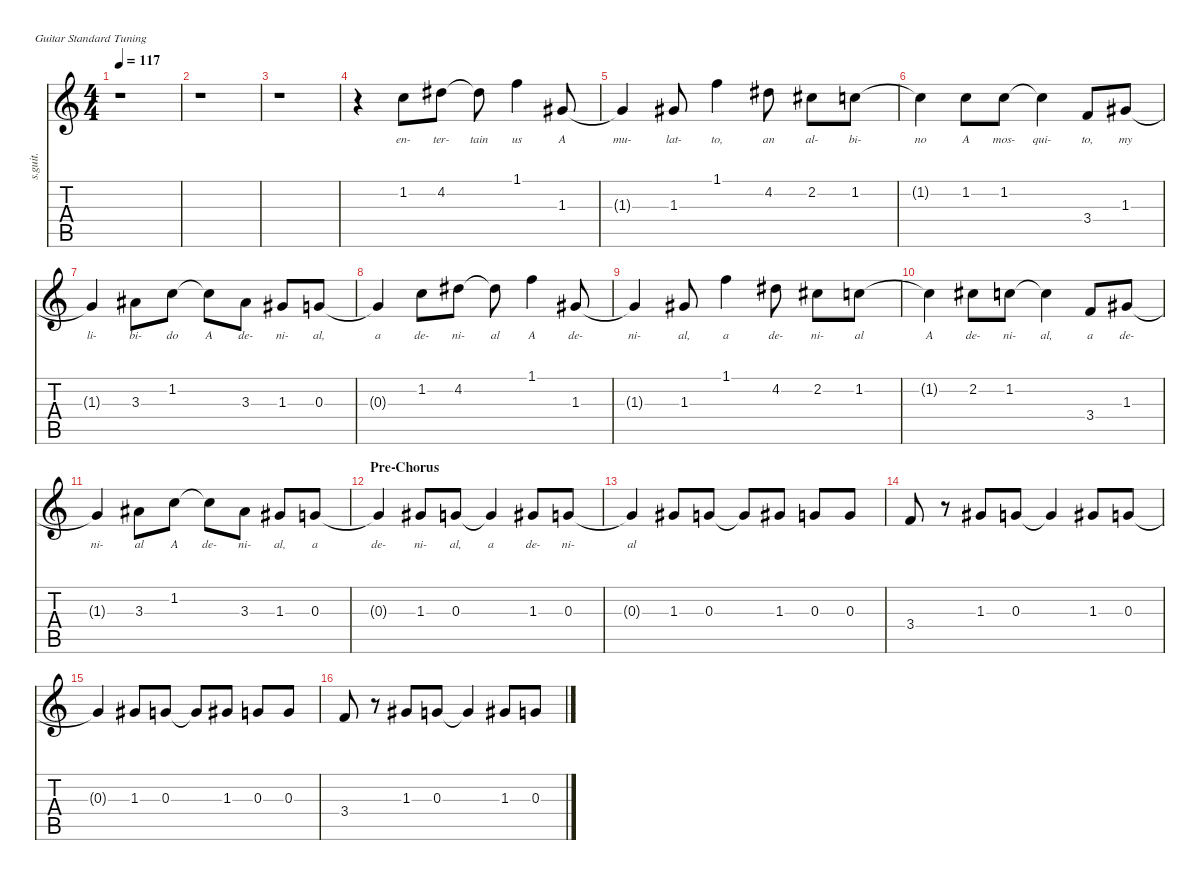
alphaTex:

\defaultSystemsLayout 4
\hideDynamics
\bracketExtendMode nobrackets
\track ("Kurt Cobain - Vocals" "s.guit.") {instrument tenorsax}
\staff {score tabs}
\tuning (E4 B3 G3 D3 A2 E2)
\displaytranspose 12
\ts (4 4)
\tempo 117
\clef g2
\ks c
r.1{dy f} |
r.1 |
r.1 |
r.4 1.2.8{lyrics (0 "en-") lyrics (1 "") lyrics (2 "") lyrics (3 "") lyrics (4 "") dy mf} 4.2{acc #}.8{lyrics (0 "ter-") lyrics (1 "") lyrics (2 "") lyrics (3 "") lyrics (4 "")} 4.2{t acc #}.8{lyrics (0 "tain") lyrics (1 "") lyrics (2 "") lyrics (3 "") lyrics (4 "")} 1.1.4{lyrics (0 "us") lyrics (1 "") lyrics (2 "") lyrics (3 "") lyrics (4 "")} 1.3{acc #}.8{lyrics (0 "A") lyrics (1 "") lyrics (2 "") lyrics (3 "") lyrics (4 "")} |
1.3{t acc #}.4{lyrics (0 "mu-") lyrics (1 "") lyrics (2 "") lyrics (3 "") lyrics (4 "")} 1.3{acc #}.8{lyrics (0 "lat-") lyrics (1 "") lyrics (2 "") lyrics (3 "") lyrics (4 "")} 1.1.4{lyrics (0 "to,") lyrics (1 "") lyrics (2 "") lyrics (3 "") lyrics (4 "")} 4.2{acc #}.8{lyrics (0 "an") lyrics (1 "") lyrics (2 "") lyrics (3 "") lyrics (4 "")} 2.2{acc #}.8{lyrics (0 "al-") lyrics (1 "") lyrics (2 "") lyrics (3 "") lyrics (4 "")} 1.2.8{lyrics (0 "bi-") lyrics (1 "") lyrics (2 "") lyrics (3 "") lyrics (4 "")} |
1.2{t}.4{lyrics (0 "no") lyrics (1 "") lyrics (2 "") lyrics (3 "") lyrics (4 "")} 1.2.8{lyrics (0 "A") lyrics (1 "") lyrics (2 "") lyrics (3 "") lyrics (4 "")} 1.2.8{lyrics (0 "mos-") lyrics (1 "") lyrics (2 "") lyrics (3 "") lyrics (4 "")} 1.2{t}.4{lyrics (0 "qui-") lyrics (1 "") lyrics (2 "") lyrics (3 "") lyrics (4 "")} 3.4.8{lyrics (0 "to,") lyrics (1 "") lyrics (2 "") lyrics (3 "") lyrics (4 "")} 1.3{acc #}.8{lyrics (0 "my") lyrics (1 "") lyrics (2 "") lyrics (3 "") lyrics (4 "")} |
1.3{t acc #}.4{lyrics (0 "li-") lyrics (1 "") lyrics (2 "") lyrics (3 "") lyrics (4 "")} 3.3{acc #}.8{lyrics (0 "bi-") lyrics (1 "") lyrics (2 "") lyrics (3 "") lyrics (4 "")} 1.2.8{lyrics (0 "do") lyrics (1 "") lyrics (2 "") lyrics (3 "") lyrics (4 "")} 1.2{t}.8{lyrics (0 "A") lyrics (1 "") lyrics (2 "") lyrics (3 "") lyrics (4 "")} 3.3{acc #}.8{lyrics (0 "de-") lyrics (1 "") lyrics (2 "") lyrics (3 "") lyrics (4 "")} 1.3{acc #}.8{lyrics (0 "ni-") lyrics (1 "") lyrics (2 "") lyrics (3 "") lyrics (4 "")} 0.3.8{lyrics (0 "al,") lyrics (1 "") lyrics (2 "") lyrics (3 "") lyrics (4 "")} |
0.3{t}.4{lyrics (0 "a") lyrics (1 "") lyrics (2 "") lyrics (3 "") lyrics (4 "")} 1.2.8{lyrics (0 "de-") lyrics (1 "") lyrics (2 "") lyrics (3 "") lyrics (4 "")} 4.2{acc #}.8{lyrics (0 "ni-") lyrics (1 "") lyrics (2 "") lyrics (3 "") lyrics (4 "")} 4.2{t acc #}.8{lyrics (0 "al") lyrics (1 "") lyrics (2 "") lyrics (3 "") lyrics (4 "")} 1.1.4{lyrics (0 "A") lyrics (1 "") lyrics (2 "") lyrics (3 "") lyrics (4 "")} 1.3{acc #}.8{lyrics (0 "de-") lyrics (1 "") lyrics (2 "") lyrics (3 "") lyrics (4 "")} |
1.3{t acc #}.4{lyrics (0 "ni-") lyrics (1 "") lyrics (2 "") lyrics (3 "") lyrics (4 "")} 1.3{acc #}.8{lyrics (0 "al,") lyrics (1 "") lyrics (2 "") lyrics (3 "") lyrics (4 "")} 1.1.4{lyrics (0 "a") lyrics (1 "") lyrics (2 "") lyrics (3 "") lyrics (4 "")} 4.2{acc #}.8{lyrics (0 "de-") lyrics (1 "") lyrics (2 "") lyrics (3 "") lyrics (4 "")} 2.2{acc #}.8{lyrics (0 "ni-") lyrics (1 "") lyrics (2 "") lyrics (3 "") lyrics (4 "")} 1.2.8{lyrics (0 "al") lyrics (1 "") lyrics (2 "") lyrics (3 "") lyrics (4 "")} |
1.2{t}.4{lyrics (0 "A") lyrics (1 "") lyrics (2 "") lyrics (3 "") lyrics (4 "")} 2.2{acc #}.8{lyrics (0 "de-") lyrics (1 "") lyrics (2 "") lyrics (3 "") lyrics (4 "")} 1.2.8{lyrics (0 "ni-") lyrics (1 "") lyrics (2 "") lyrics (3 "") lyrics (4 "")} 1.2{t}.4{lyrics (0 "al,") lyrics (1 "") lyrics (2 "") lyrics (3 "") lyrics (4 "")} 3.4.8{lyrics (0 "a") lyrics (1 "") lyrics (2 "") lyrics (3 "") lyrics (4 "")} 1.3{acc #}.8{lyrics (0 "de-") lyrics (1 "") lyrics (2 "") lyrics (3 "") lyrics (4 "")} |
1.3{t acc #}.4{lyrics (0 "ni-") lyrics (1 "") lyrics (2 "") lyrics (3 "") lyrics (4 "")} 3.3{acc #}.8{lyrics (0 "al") lyrics (1 "") lyrics (2 "") lyrics (3 "") lyrics (4 "")} 1.2.8{lyrics (0 "A") lyrics (1 "") lyrics (2 "") lyrics (3 "") lyrics (4 "")} 1.2{t}.8{lyrics (0 "de-") lyrics (1 "") lyrics (2 "") lyrics (3 "") lyrics (4 "")} 3.3{acc #}.8{lyrics (0 "ni-") lyrics (1 "") lyrics (2 "") lyrics (3 "") lyrics (4 "")} 1.3{acc #}.8{lyrics (0 "al,") lyrics (1 "") lyrics (2 "") lyrics (3 "") lyrics (4 "")} 0.3.8{lyrics (0 "a") lyrics (1 "") lyrics (2 "") lyrics (3 "") lyrics (4 "")} |
\section ("" "Pre-Chorus")
0.3{t}.4{lyrics (0 "de-") lyrics (1 "") lyrics (2 "") lyrics (3 "") lyrics (4 "")} 1.3{acc #}.8{lyrics (0 "ni-") lyrics (1 "") lyrics (2 "") lyrics (3 "") lyrics (4 "")} 0.3.8{lyrics (0 "al,") lyrics (1 "") lyrics (2 "") lyrics (3 "") lyrics (4 "")} 0.3{t}.4{lyrics (0 "a") lyrics (1 "") lyrics (2 "") lyrics (3 "") lyrics (4 "")} 1.3{acc #}.8{lyrics (0 "de-") lyrics (1 "") lyrics (2 "") lyrics (3 "") lyrics (4 "")} 0.3.8{lyrics (0 "ni-") lyrics (1 "") lyrics (2 "") lyrics (3 "") lyrics (4 "")} |
0.3{t}.4{lyrics (0 "al") lyrics (1 "") lyrics (2 "") lyrics (3 "") lyrics (4 "")} 1.3{acc #}.8{lyrics (0 "") lyrics (1 "") lyrics (2 "") lyrics (3 "") lyrics (4 "")} 0.3.8{lyrics (0 "") lyrics (1 "") lyrics (2 "") lyrics (3 "") lyrics (4 "")} 0.3{t}.8{lyrics (0 "") lyrics (1 "") lyrics (2 "") lyrics (3 "") lyrics (4 "")} 1.3{acc #}.8{lyrics (0 "") lyrics (1 "") lyrics (2 "") lyrics (3 "") lyrics (4 "")} 0.3.8{lyrics (0 "") lyrics (1 "") lyrics (2 "") lyrics (3 "") lyrics (4 "")} 0.3.8{lyrics (0 "") lyrics (1 "") lyrics (2 "") lyrics (3 "") lyrics (4 "")} |
3.4.8{lyrics (0 "") lyrics (1 "") lyrics (2 "") lyrics (3 "") lyrics (4 "")} r.8 1.3{acc #}.8{lyrics (0 "") lyrics (1 "") lyrics (2 "") lyrics (3 "") lyrics (4 "")} 0.3.8{lyrics (0 "") lyrics (1 "") lyrics (2 "") lyrics (3 "") lyrics (4 "")} 0.3{t}.4{lyrics (0 "") lyrics (1 "") lyrics (2 "") lyrics (3 "") lyrics (4 "")} 1.3{acc #}.8{lyrics (0 "") lyrics (1 "") lyrics (2 "") lyrics (3 "") lyrics (4 "")} 0.3.8{lyrics (0 "") lyrics (1 "") lyrics (2 "") lyrics (3 "") lyrics (4 "")} |
0.3{t}.4{lyrics (0 "") lyrics (1 "") lyrics (2 "") lyrics (3 "") lyrics (4 "")} 1.3{acc #}.8{lyrics (0 "") lyrics (1 "") lyrics (2 "") lyrics (3 "") lyrics (4 "")} 0.3.8{lyrics (0 "") lyrics (1 "") lyrics (2 "") lyrics (3 "") lyrics (4 "")} 0.3{t}.8{lyrics (0 "") lyrics (1 "") lyrics (2 "") lyrics (3 "") lyrics (4 "")} 1.3{acc #}.8{lyrics (0 "") lyrics (1 "") lyrics (2 "") lyrics (3 "") lyrics (4 "")} 0.3.8{lyrics (0 "") lyrics (1 "") lyrics (2 "") lyrics (3 "") lyrics (4 "")} 0.3.8{lyrics (0 "") lyrics (1 "") lyrics (2 "") lyrics (3 "") lyrics (4 "")} |
3.4.8{lyrics (0 "") lyrics (1 "") lyrics (2 "") lyrics (3 "") lyrics (4 "")} r.8 1.3{acc #}.8{lyrics (0 "") lyrics (1 "") lyrics (2 "") lyrics (3 "") lyrics (4 "")} 0.3.8{lyrics (0 "") lyrics (1 "") lyrics (2 "") lyrics (3 "") lyrics (4 "")} 0.3{t}.4{lyrics (0 "") lyrics (1 "") lyrics (2 "") lyrics (3 "") lyrics (4 "")} 1.3{acc #}.8{lyrics (0 "") lyrics (1 "") lyrics (2 "") lyrics (3 "") lyrics (4 "")} 0.3.8{lyrics (0 "") lyrics (1 "") lyrics (2 "") lyrics (3 "") lyrics (4 "")}
